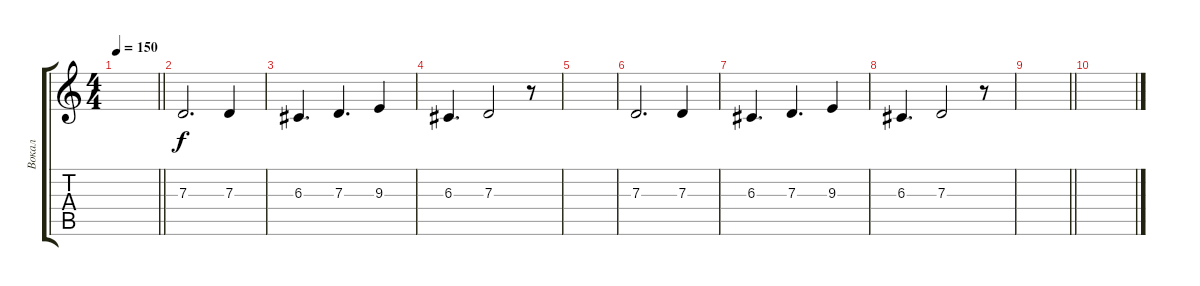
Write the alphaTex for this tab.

\track ("Вокал" "Вокал") {instrument flute}
\staff {score tabs}
\tuning (E4 B3 G3 D3 A2 E2) {hide}
\ts (4 4)
\tempo 150
\clef g2
\barLineRight lightlight
\ks c
|
\section ("" " ")
7.3.2{d} 7.3.4 |
6.3.4{d} 7.3.4{d} 9.3.4 |
6.3.4{d} 7.3.2 r.8 |
|
7.3.2{d} 7.3.4 |
6.3.4{d} 7.3.4{d} 9.3.4 |
6.3.4{d} 7.3.2 r.8 |
\barLineRight lightlight
|
\section ("" " ")
